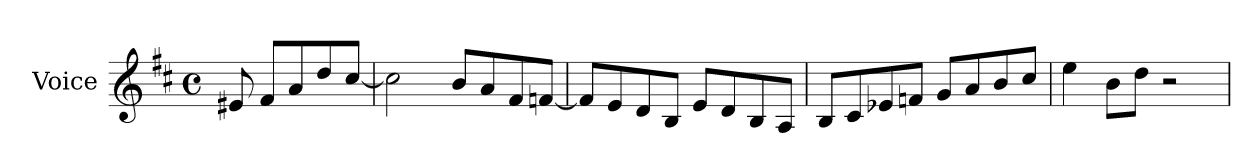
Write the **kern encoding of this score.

**kern
*part1
*staff1
*I"Voice
*I'Voice
*clefG2
*k[f#c#]
*M4/4
*met(c)
=
8e#X/
8f#/L
8a/
8dd/
[>8cc#/J
=1
2cc#\]
8b/L
8a/
8f#/
[<8fn/J
=2
8f/L]
8e/
8d/
8B/J
8e/L
8d/
8B/
8A/J
=3
8B/L
8c#/
8e-X/
8fn/J
8g/L
8a/
8b/
8cc#/J
=4
4ee\
8b\L
8dd\J
2rcc
=
*-
